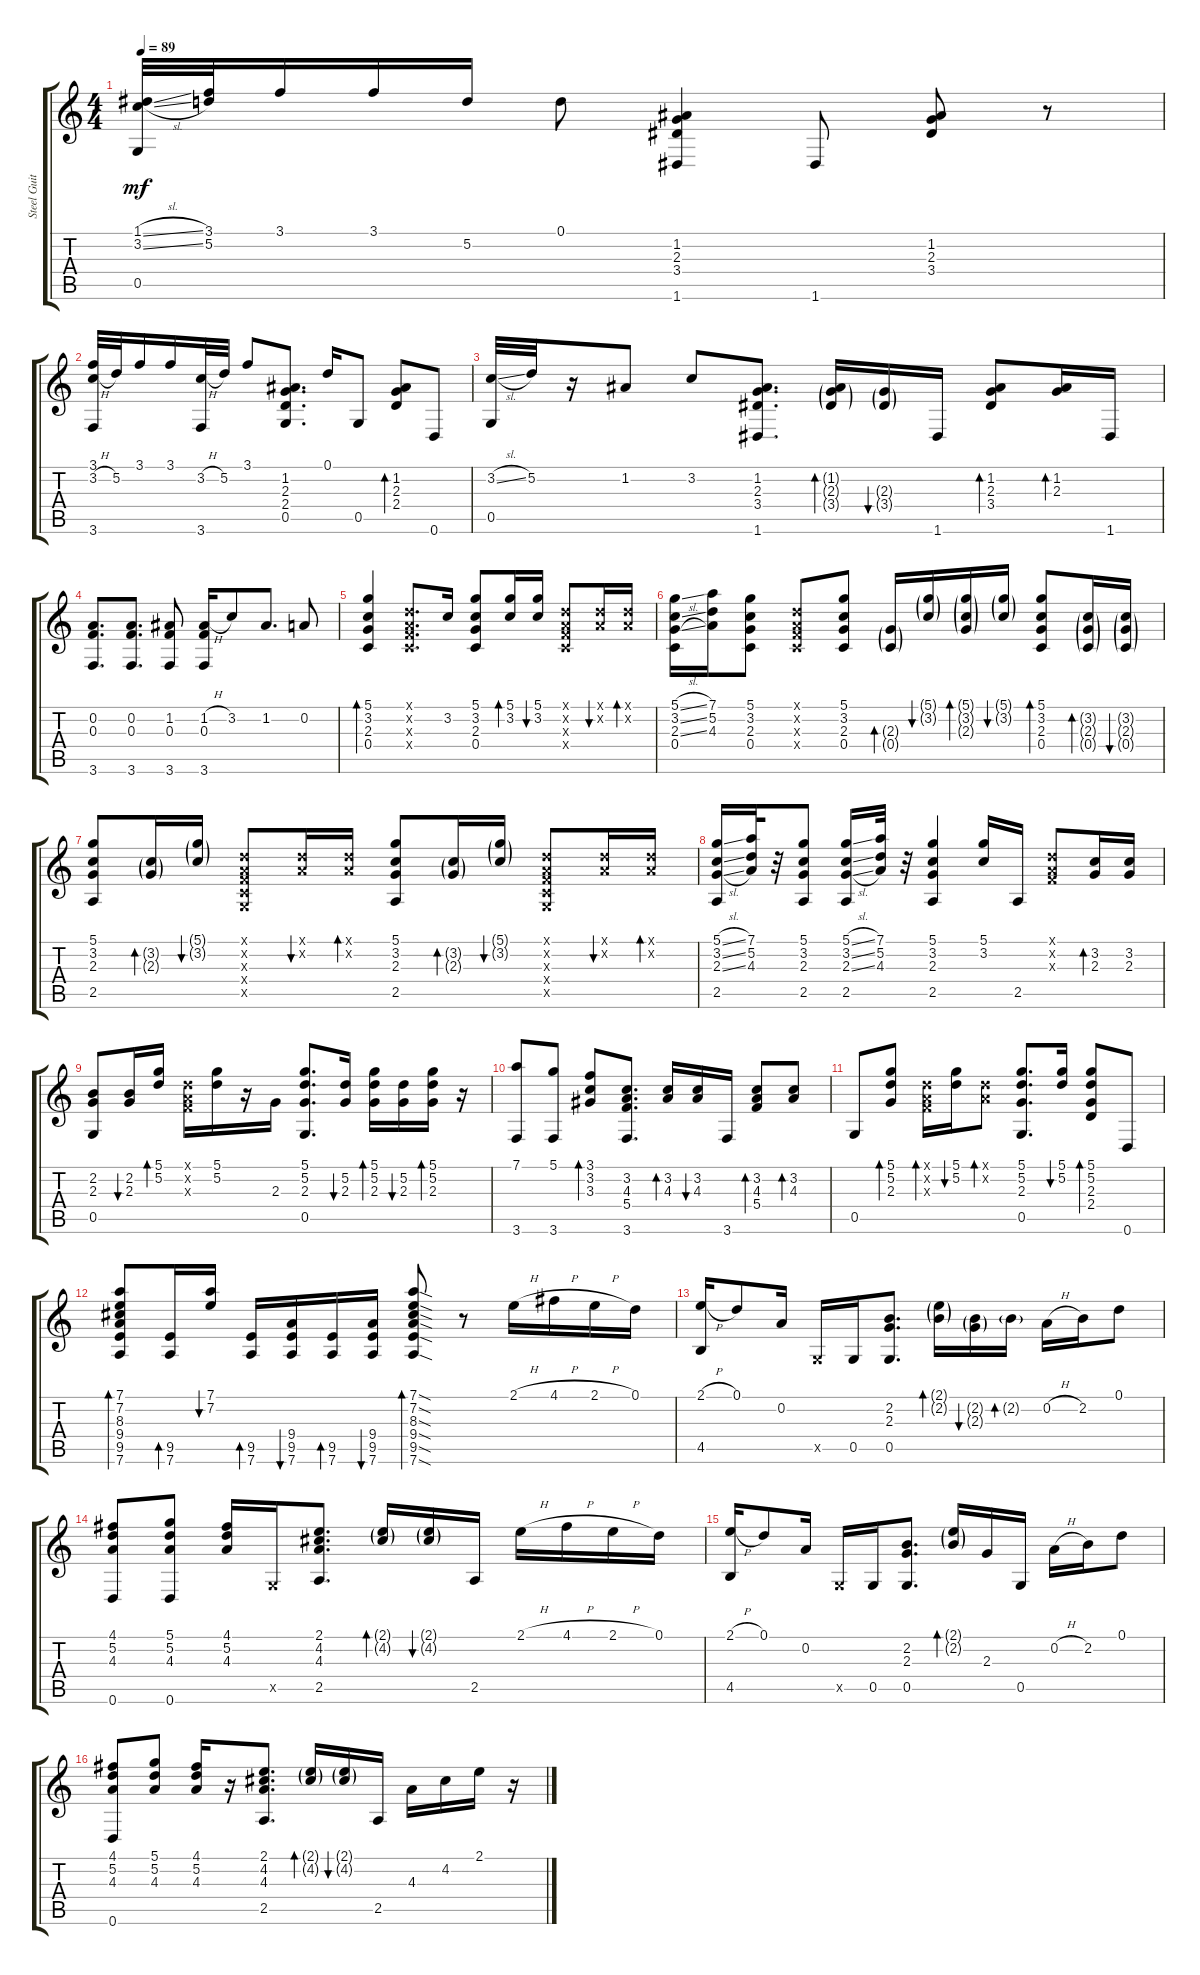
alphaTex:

\track ("Steel Guitar" "Steel Guit") {instrument acousticguitarsteel}
\staff {score tabs}
\tuning (D4 A3 F3 C3 G2 D2) {hide}
\ts (4 4)
\tempo 89
\clef g2
\ks c
(1.1{sl} 3.2{sl} 0.5).32{dy mf} (3.1 5.2).32 3.1.16 3.1.16 5.2.16 0.1.8 (1.2 2.3 3.4 1.6).4 1.6.8 (1.2 2.3 3.4).8 r.8 |
(3.1 3.2{h} 3.6).32 5.2.32 3.1.16 3.1.16 (3.2{h} 3.6).32 5.2.32 3.1.8 (1.2 2.3 2.4 0.5).8{d} 0.1.16 0.5.8 (1.2 2.3 2.4).8{bd 30} 0.6.8 |
(3.2{sl} 0.5).32 5.2.32 r.16 1.2.8 3.2.8 (1.2 2.3 3.4 1.6).8{d} (1.2{g} 2.3{g} 3.4{g}).16{bd 30} (2.3{g} 3.4{g}).16{bu 30} 1.6.16 (1.2 2.3 3.4).8{bd 30} (1.2 2.3).16{bd 30} 1.6.16 |
(0.2 0.3 3.6).8{d} (0.2 0.3 3.6).8{d} (1.2 0.3 3.6).8 (1.2{h} 0.3 3.6).16 3.2.8 1.2.8{d} 0.2.8 |
(5.1 3.2 2.3 0.4).4{bd 120} (0.1{x} 0.2{x} 0.3{x} 0.4{x}).8{d} 3.2.16 (5.1 3.2 2.3 0.4).8 (5.1 3.2).16{bd 30} (5.1 3.2).16{bu 30} (0.1{x} 0.2{x} 0.3{x} 0.4{x}).8 (0.1{x} 0.2{x}).16{bu 30} (0.1{x} 0.2{x}).16{bd 30} |
(5.1{sl} 3.2{sl} 2.3{sl} 0.4).16 (7.1 5.2 4.3).16 (5.1 3.2 2.3 0.4).8 (0.1{x} 0.2{x} 0.3{x} 0.4{x}).8 (5.1 3.2 2.3 0.4).8 (2.3{g} 0.4{g}).16{bd 30} (5.1{g} 3.2{g}).16{bu 30} (5.1{g} 3.2{g} 2.3{g}).16{bd 30} (5.1{g} 3.2{g}).16{bu 30} (5.1 3.2 2.3 0.4).8{bd 30} (3.2{g} 2.3{g} 0.4{g}).16{bd 30} (3.2{g} 2.3{g} 0.4{g}).16{bu 30} |
(5.1 3.2 2.3 2.5).8 (3.2{g} 2.3{g}).16{bd 30} (5.1{g} 3.2{g}).16{bu 30} (0.1{x} 0.2{x} 0.3{x} 0.4{x} 0.5{x}).8 (0.1{x} 0.2{x}).16{bu 30} (0.1{x} 0.2{x}).16{bd 30} (5.1 3.2 2.3 2.5).8 (3.2{g} 2.3{g}).16{bd 30} (5.1{g} 3.2{g}).16{bu 30} (0.1{x} 0.2{x} 0.3{x} 0.4{x} 0.5{x}).8 (0.1{x} 0.2{x}).16{bu 30} (0.1{x} 0.2{x}).16{bd 30} |
(5.1{sl} 3.2{sl} 2.3{sl} 2.5).16 (7.1 5.2 4.3).32 r.32 (5.1 3.2 2.3 2.5).8 (5.1{sl} 3.2{sl} 2.3{sl} 2.5).16 (7.1 5.2 4.3).32 r.32 (5.1 3.2 2.3 2.5).4 (5.1 3.2).16 2.5.16 (0.1{x} 0.2{x} 0.3{x}).8 (3.2 2.3).16{bd 30} (3.2 2.3).16 |
(2.2 2.3 0.5).8 (2.2 2.3).16{bu 30} (5.1 5.2).16{bd 30} (0.1{x} 0.2{x} 0.3{x}).16 (5.1 5.2).16 r.16 2.3.16 (5.1 5.2 2.3 0.5).8{d} (5.2 2.3).16{bu 30} (5.1 5.2 2.3).16{bd 30} (5.2 2.3).16{bu 30} (5.1 5.2 2.3).16{bd 30} r.16 |
(7.1 3.6).8 (5.1 3.6).8 (3.1 3.2 3.3).8{bd 30} (3.2 4.3 5.4 3.6).8{d} (3.2 4.3).16{bd 30} (3.2 4.3).16{bu 30} 3.6.16 (3.2 4.3 5.4).8{bd 30} (3.2 4.3).8{bd 30} |
0.5.8 (5.1 5.2 2.3).8{bd 30} (0.1{x} 0.2{x} 0.3{x}).16{bd 30} (5.1 5.2).16{bu 30} (0.1{x} 0.2{x}).8{bd 30} (5.1 5.2 2.3 0.5).8{d} (5.1 5.2).16{bu 30} (5.1 5.2 2.3 2.4).8{bd 30} 0.6.8 |
(7.1 7.2 8.3 9.4 9.5 7.6).8{bd 60} (9.5 7.6).16{bd 30} (7.1 7.2).16{bu 30} (9.5 7.6).16{bd 30} (9.4 9.5 7.6).16{bu 30} (9.5 7.6).16{bd 30} (9.4 9.5 7.6).16{bu 30} (7.1{sod} 7.2{sod} 8.3{sod} 9.4{sod} 9.5{sod} 7.6{sod}).8{bd 30} r.8 2.1{h}.16 4.1{h}.16 2.1{h}.16 0.1.16 |
(2.1{h} 4.5).16 0.1.8 0.2.16 0.5{x}.16 0.5.16 (2.2 2.3 0.5).8{d} (2.1{g} 2.2{g}).16{bd 30} (2.2{g} 2.3{g}).16{bu 30} 2.2{g}.16{bd 30} 0.2{h}.16 2.2.16 0.1.8 |
(4.1 5.2 4.3 0.6).8 (5.1 5.2 4.3 0.6).8 (4.1 5.2 4.3).16 0.5{x}.16 (2.1 4.2 4.3 2.5).8{d} (2.1{g} 4.2{g}).16{bd 30} (2.1{g} 4.2{g}).16{bu 30} 2.5.16 2.1{h}.16 4.1{h}.16 2.1{h}.16 0.1.16 |
(2.1{h} 4.5).16 0.1.8 0.2.16 0.5{x}.16 0.5.16 (2.2 2.3 0.5).8{d} (2.1{g} 2.2{g}).16{bd 30} 2.3.16 0.5.16 0.2{h}.16 2.2.16 0.1.8 |
(4.1 5.2 4.3 0.6).8 (5.1 5.2 4.3).8 (4.1 5.2 4.3).16 r.16 (2.1 4.2 4.3 2.5).8{d} (2.1{g} 4.2{g}).16{bd 30} (2.1{g} 4.2{g}).16{bu 30} 2.5.16 4.3.16 4.2.16 2.1.16 r.16
